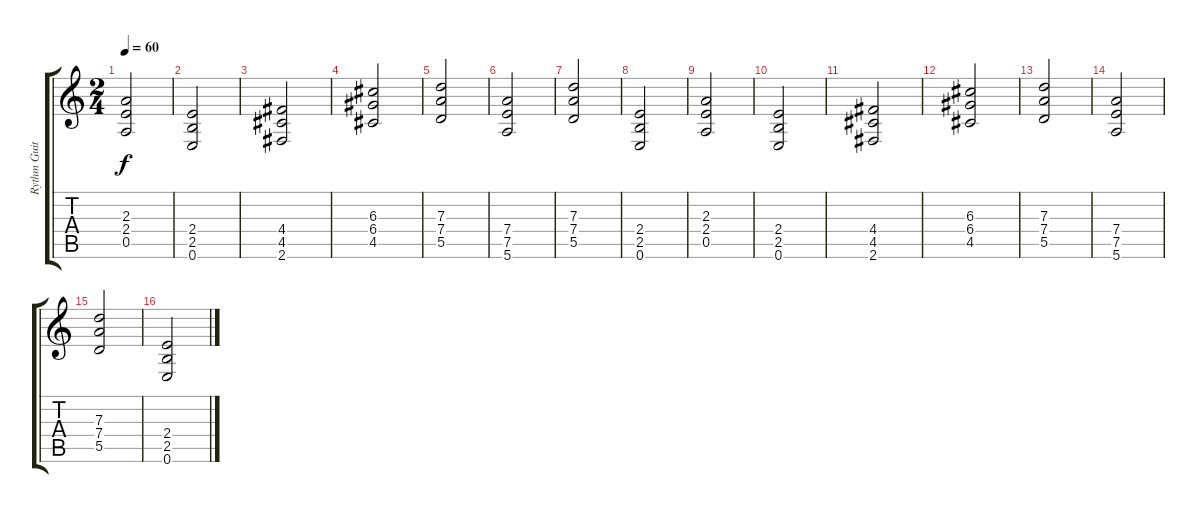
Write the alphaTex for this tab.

\track ("Rythm Guitar" "Rythm Guit") {instrument overdrivenguitar}
\staff {score tabs}
\tuning (E4 B3 G3 D3 A2 E2) {hide}
\ts (2 4)
\tempo 60
\clef g2
\ks c
(2.3 2.4 0.5).2{dy f} |
(2.4 2.5 0.6).2 |
(4.4 4.5 2.6).2 |
(6.3 6.4 4.5).2 |
(7.3 7.4 5.5).2 |
(7.4 7.5 5.6).2 |
(7.3 7.4 5.5).2 |
(2.4 2.5 0.6).2 |
(2.3 2.4 0.5).2 |
(2.4 2.5 0.6).2 |
(4.4 4.5 2.6).2 |
(6.3 6.4 4.5).2 |
(7.3 7.4 5.5).2 |
(7.4 7.5 5.6).2 |
(7.3 7.4 5.5).2 |
(2.4 2.5 0.6).2
